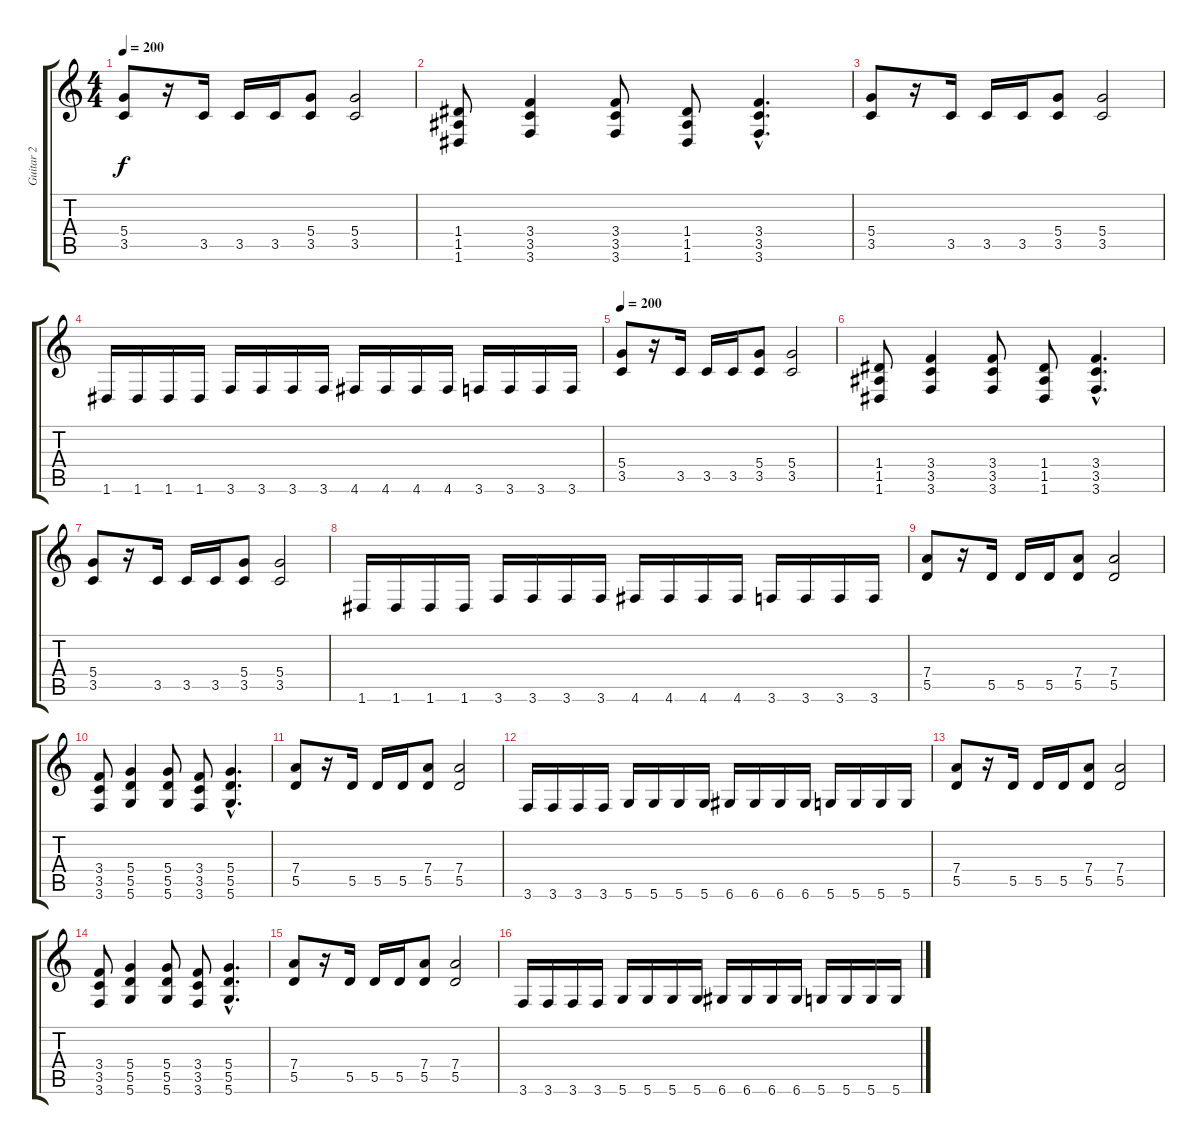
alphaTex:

\track ("Guitar 2" "Guitar 2") {instrument distortionguitar}
\staff {score tabs}
\tuning (E4 B3 G3 D3 A2 D2) {hide}
\ts (4 4)
\tempo 200
\clef g2
\ks c
(5.4 3.5).8{dy f} r.16 3.5.16 3.5.16 3.5.16 (5.4 3.5).8 (5.4 3.5).2 |
(1.4 1.5 1.6).8 (3.4 3.5 3.6).4 (3.4 3.5 3.6).8 (1.4 1.5 1.6).8 (3.4{hac} 3.5{hac} 3.6{hac}).4{d} |
(5.4 3.5).8 r.16 3.5.16 3.5.16 3.5.16 (5.4 3.5).8 (5.4 3.5).2 |
1.6.16 1.6.16 1.6.16 1.6.16 3.6.16 3.6.16 3.6.16 3.6.16 4.6.16 4.6.16 4.6.16 4.6.16 3.6.16 3.6.16 3.6.16 3.6.16 |
\tempo 200
(5.4 3.5).8 r.16 3.5.16 3.5.16 3.5.16 (5.4 3.5).8 (5.4 3.5).2 |
(1.4 1.5 1.6).8 (3.4 3.5 3.6).4 (3.4 3.5 3.6).8 (1.4 1.5 1.6).8 (3.4{hac} 3.5{hac} 3.6{hac}).4{d} |
(5.4 3.5).8 r.16 3.5.16 3.5.16 3.5.16 (5.4 3.5).8 (5.4 3.5).2 |
1.6.16 1.6.16 1.6.16 1.6.16 3.6.16 3.6.16 3.6.16 3.6.16 4.6.16 4.6.16 4.6.16 4.6.16 3.6.16 3.6.16 3.6.16 3.6.16 |
(7.4 5.5).8 r.16 5.5.16 5.5.16 5.5.16 (7.4 5.5).8 (7.4 5.5).2 |
(3.4 3.5 3.6).8 (5.4 5.5 5.6).4 (5.4 5.5 5.6).8 (3.4 3.5 3.6).8 (5.4{hac} 5.5{hac} 5.6{hac}).4{d} |
(7.4 5.5).8 r.16 5.5.16 5.5.16 5.5.16 (7.4 5.5).8 (7.4 5.5).2 |
3.6.16 3.6.16 3.6.16 3.6.16 5.6.16 5.6.16 5.6.16 5.6.16 6.6.16 6.6.16 6.6.16 6.6.16 5.6.16 5.6.16 5.6.16 5.6.16 |
(7.4 5.5).8 r.16 5.5.16 5.5.16 5.5.16 (7.4 5.5).8 (7.4 5.5).2 |
(3.4 3.5 3.6).8 (5.4 5.5 5.6).4 (5.4 5.5 5.6).8 (3.4 3.5 3.6).8 (5.4{hac} 5.5{hac} 5.6{hac}).4{d} |
(7.4 5.5).8 r.16 5.5.16 5.5.16 5.5.16 (7.4 5.5).8 (7.4 5.5).2 |
3.6.16 3.6.16 3.6.16 3.6.16 5.6.16 5.6.16 5.6.16 5.6.16 6.6.16 6.6.16 6.6.16 6.6.16 5.6.16 5.6.16 5.6.16 5.6.16
